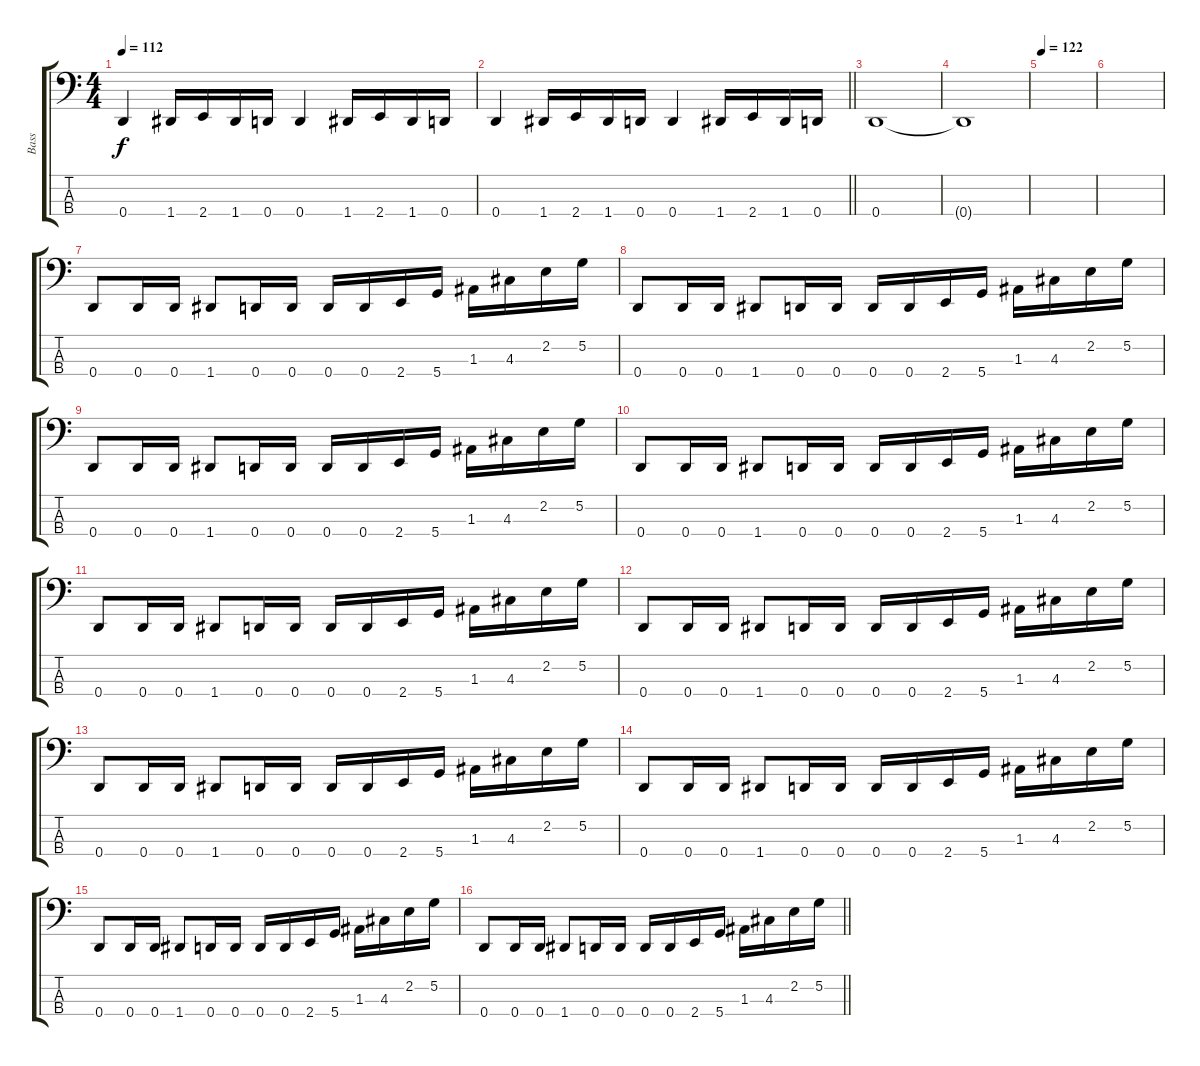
\track ("Bass" "Bass") {instrument electricbassfinger}
\staff {score tabs}
\tuning (G2 D2 A1 D1) {hide}
\ts (4 4)
\tempo 112
\clef f4
\ks c
0.4.4{dy f} 1.4.16 2.4.16 1.4.16 0.4.16 0.4.4 1.4.16 2.4.16 1.4.16 0.4.16 |
\barLineRight lightlight
0.4.4 1.4.16 2.4.16 1.4.16 0.4.16 0.4.4 1.4.16 2.4.16 1.4.16 0.4.16 |
\section ("" "")
0.4.1 |
0.4{t}.1 |
\tempo 122
|
|
0.4.8 0.4.16 0.4.16 1.4.8 0.4.16 0.4.16 0.4.16 0.4.16 2.4.16 5.4.16 1.3.16 4.3.16 2.2.16 5.2.16 |
0.4.8 0.4.16 0.4.16 1.4.8 0.4.16 0.4.16 0.4.16 0.4.16 2.4.16 5.4.16 1.3.16 4.3.16 2.2.16 5.2.16 |
0.4.8 0.4.16 0.4.16 1.4.8 0.4.16 0.4.16 0.4.16 0.4.16 2.4.16 5.4.16 1.3.16 4.3.16 2.2.16 5.2.16 |
0.4.8 0.4.16 0.4.16 1.4.8 0.4.16 0.4.16 0.4.16 0.4.16 2.4.16 5.4.16 1.3.16 4.3.16 2.2.16 5.2.16 |
0.4.8 0.4.16 0.4.16 1.4.8 0.4.16 0.4.16 0.4.16 0.4.16 2.4.16 5.4.16 1.3.16 4.3.16 2.2.16 5.2.16 |
0.4.8 0.4.16 0.4.16 1.4.8 0.4.16 0.4.16 0.4.16 0.4.16 2.4.16 5.4.16 1.3.16 4.3.16 2.2.16 5.2.16 |
0.4.8 0.4.16 0.4.16 1.4.8 0.4.16 0.4.16 0.4.16 0.4.16 2.4.16 5.4.16 1.3.16 4.3.16 2.2.16 5.2.16 |
0.4.8 0.4.16 0.4.16 1.4.8 0.4.16 0.4.16 0.4.16 0.4.16 2.4.16 5.4.16 1.3.16 4.3.16 2.2.16 5.2.16 |
0.4.8 0.4.16 0.4.16 1.4.8 0.4.16 0.4.16 0.4.16 0.4.16 2.4.16 5.4.16 1.3.16 4.3.16 2.2.16 5.2.16 |
\barLineRight lightlight
0.4.8 0.4.16 0.4.16 1.4.8 0.4.16 0.4.16 0.4.16 0.4.16 2.4.16 5.4.16 1.3.16 4.3.16 2.2.16 5.2.16
